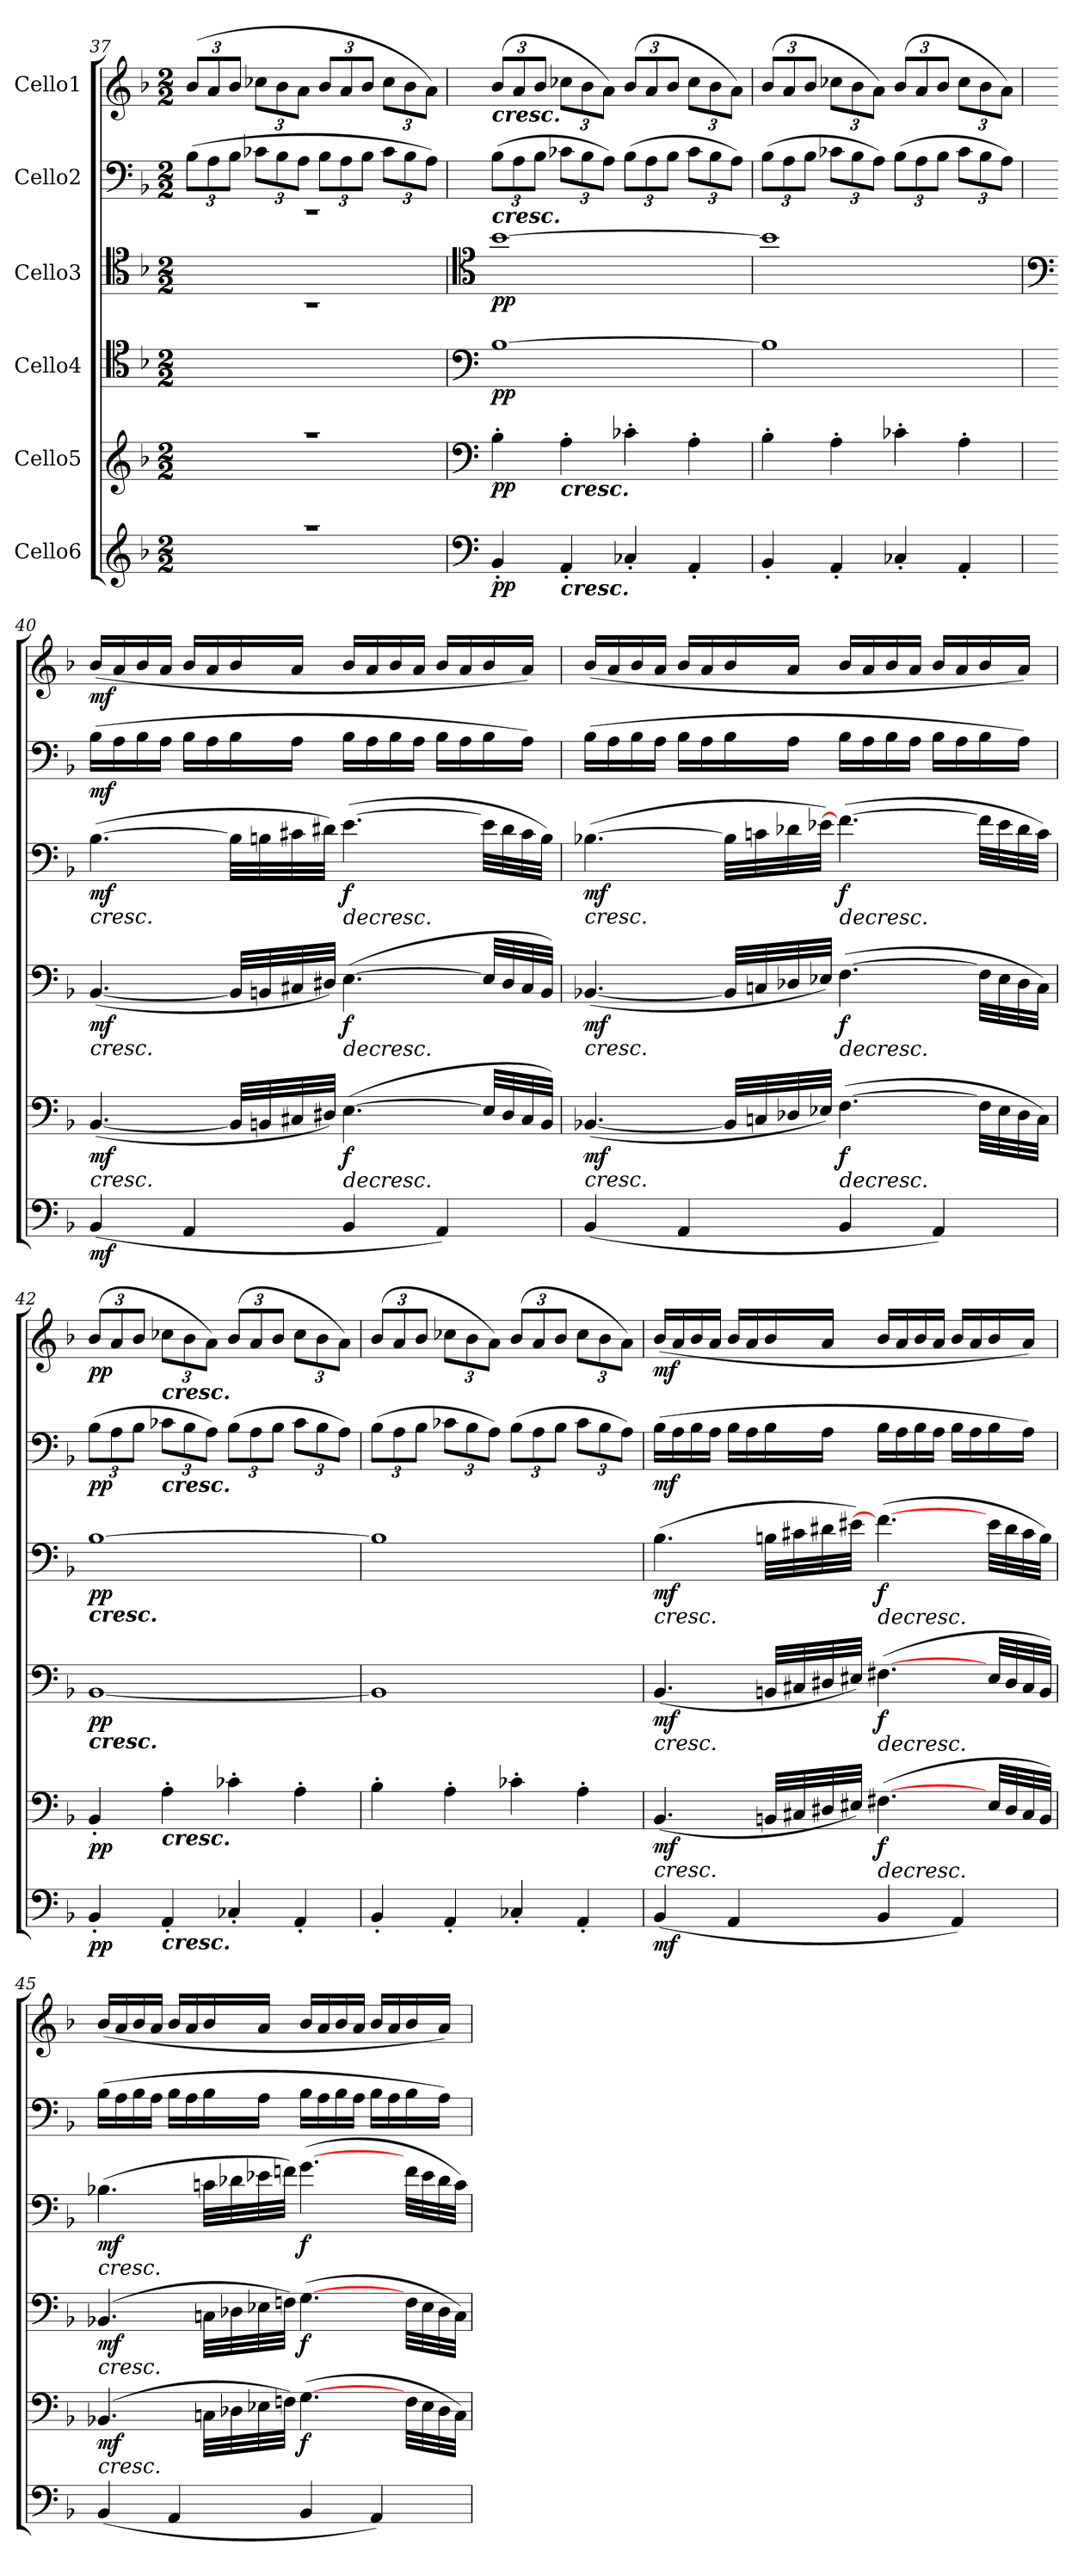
**kern	**dynam	**kern	**dynam	**kern	**dynam	**kern	**dynam	**kern	**dynam	**kern	**dynam
*part6	*part6	*part5	*part5	*part4	*part4	*part3	*part3	*part2	*part2	*part1	*part1
*staff6	*staff6	*staff5	*staff5	*staff4	*staff4	*staff3	*staff3	*staff2	*staff2	*staff1	*staff1
*I"Cello6	*	*I"Cello5	*	*I"Cello4	*	*I"Cello3	*	*I"Cello2	*	*I"Cello1	*
*clefG2	*	*clefG2	*	*clefC4	*	*clefC4	*	*clefF4	*	*clefG2	*
*k[b-]	*	*k[b-]	*	*k[b-]	*	*k[b-]	*	*k[b-]	*	*k[b-]	*
*F:	*	*F:	*	*F:	*	*F:	*	*F:	*	*F:	*
*M2/2	*	*M2/2	*	*M2/2	*	*M2/2	*	*M2/2	*	*M2/2	*
=37	=37	=37	=37	=37	=37	=37	=37	=37	=37	=37	=37
*^	*	*^	*	*^	*	*^	*	*	*	*	*
*	*Xbrackettup	*	*	*Xbrackettup	*	*	*Xbrackettup	*	*	*Xbrackettup	*	*Xbrackettup	*	*Xbrackettup	*
1r	(12b-\Lyy	.	1r	(12b-\Lyy	.	1r	(12b-\Lyy	.	1r	(12b-\Lyy	.	(12B-\L	.	(12b-/L	.
.	12a\yy	.	.	12a\yy	.	.	12a\yy	.	.	12a\yy	.	12A\	.	12a/	.
.	12b-\Jyy	.	.	12b-\Jyy	.	.	12b-\Jyy	.	.	12b-\Jyy	.	12B-\J	.	12b-/J	.
.	12cc-X\Lyy	.	.	12cc-X\Lyy	.	.	12cc-X\Lyy	.	.	12cc-X\Lyy	.	12c-X\L	.	12cc-X\L	.
.	12b-\yy	.	.	12b-\yy	.	.	12b-\yy	.	.	12b-\yy	.	12B-\	.	12b-\	.
.	12a\Jyy	.	.	12a\Jyy	.	.	12a\Jyy	.	.	12a\Jyy	.	12A\J	.	12a\J	.
.	12b-\Lyy	.	.	12b-\Lyy	.	.	12b-\Lyy	.	.	12b-\Lyy	.	12B-\L	.	12b-/L	.
.	12a\yy	.	.	12a\yy	.	.	12a\yy	.	.	12a\yy	.	12A\	.	12a/	.
.	12b-\Jyy	.	.	12b-\Jyy	.	.	12b-\Jyy	.	.	12b-\Jyy	.	12B-\J	.	12b-/J	.
.	12cc-\Lyy	.	.	12cc-\Lyy	.	.	12cc-\Lyy	.	.	12cc-\Lyy	.	12c-\L	.	12cc-\L	.
.	12b-\yy	.	.	12b-\yy	.	.	12b-\yy	.	.	12b-\yy	.	12B-\	.	12b-\	.
.	12a\Jyy)	.	.	12a\Jyy)	.	.	12a\Jyy)	.	.	12a\Jyy)	.	12A\J)	.	12a\J)	.
*v	*v	*	*	*	*	*v	*v	*	*v	*v	*	*	*	*	*
*	*	*v	*v	*	*	*	*	*	*	*	*	*
!!LO:LB:g=z
=38	=38	=38	=38	=38	=38	=38	=38	=38	=38	=38	=38
*clefF4	*	*clefF4	*	*clefF4	*	*clefC4	*	*	*	*	*
*^	*	*^	*	*^	*	*^	*	*	*	*	*
!	!	!	!	!	!	!	!	!	!	!	!	!	!	!LO:TX:b:Bi:t=cresc.	!
!	!	!	!	!	!	!	!	!	!	!	!	!LO:TX:b:Bi:t=cresc.	!	!	!
!	!	!	!	!	!	!	!	!	!LO:TX:b:Bi:t=cresc.	!	!	!	!	!	!
!	!	!	!	!	!	!LO:TX:b:Bi:t=cresc.	!	!	!	!	!	!	!	!	!
!	!	!LO:DY:b	!	!	!LO:DY:b	!	!	!LO:DY:b	!	!	!LO:DY:b	!	!	!	!
*v	*v	*	*	*	*	*v	*v	*	*v	*v	*	*	*	*	*
*	*	*v	*v	*	*	*	*	*	*	*	*	*
4BB-'/	pp	4B-'\	pp	[1B-	pp	[1b-	pp	(12B-\L	.	(12b-/L	.
.	.	.	.	.	.	.	.	12A\	.	12a/	.
.	.	.	.	.	.	.	.	12B-\J	.	12b-/J	.
!	!	!LO:TX:b:Bi:t=cresc.	!	!	!	!	!	!	!	!	!
!LO:TX:b:Bi:t=cresc.	!	!	!	!	!	!	!	!	!	!	!
4AA'/	.	4A'\	.	.	.	.	.	12c-X\L	.	12cc-X\L	.
.	.	.	.	.	.	.	.	12B-\	.	12b-\	.
.	.	.	.	.	.	.	.	12A\J)	.	12a\J)	.
4C-X'/	.	4c-X'\	.	.	.	.	.	(12B-\L	.	(12b-/L	.
.	.	.	.	.	.	.	.	12A\	.	12a/	.
.	.	.	.	.	.	.	.	12B-\J	.	12b-/J	.
4AA'/	.	4A'\	.	.	.	.	.	12c-\L	.	12cc-\L	.
.	.	.	.	.	.	.	.	12B-\	.	12b-\	.
.	.	.	.	.	.	.	.	12A\J)	.	12a\J)	.
=39	=39	=39	=39	=39	=39	=39	=39	=39	=39	=39	=39
4BB-'/	.	4B-'\	.	1B-]	.	1b-]	.	(12B-\L	.	(12b-/L	.
.	.	.	.	.	.	.	.	12A\	.	12a/	.
.	.	.	.	.	.	.	.	12B-\J	.	12b-/J	.
4AA'/	.	4A'\	.	.	.	.	.	12c-X\L	.	12cc-X\L	.
.	.	.	.	.	.	.	.	12B-\	.	12b-\	.
.	.	.	.	.	.	.	.	12A\J)	.	12a\J)	.
4C-X'/	.	4c-X'\	.	.	.	.	.	(12B-\L	.	(12b-/L	.
.	.	.	.	.	.	.	.	12A\	.	12a/	.
.	.	.	.	.	.	.	.	12B-\J	.	12b-/J	.
4AA'/	.	4A'\	.	.	.	.	.	12c-\L	.	12cc-\L	.
.	.	.	.	.	.	.	.	12B-\	.	12b-\	.
.	.	.	.	.	.	.	.	12A\J)	.	12a\J)	.
=40	=40	=40	=40	=40	=40	=40	=40	=40	=40	=40	=40
*	*	*	*	*	*	*clefF4	*	*	*	*	*
!	!LO:DY:b	!	!LO:HP:b	!	!LO:HP:b	!	!LO:HP:b	!	!	!	!
!	!	!	!LO:DY:n=1:b	!	!LO:DY:n=1:b	!	!LO:DY:n=1:b	!	!LO:DY:b	!	!LO:DY:b
(4BB-/	mf	([4.BB-/	< mf	([4.BB-/	< mf	([4.B-\	< mf	(16B-\LL	mf	(16b-/LL	mf
.	.	.	.	.	.	.	.	16A\	.	16a/	.
.	.	.	.	.	.	.	.	16B-\	.	16b-/	.
.	.	.	.	.	.	.	.	16A\JJ	.	16a/JJ	.
4AA/	.	.	.	.	.	.	.	16B-\LL	.	16b-/LL	.
.	.	.	.	.	.	.	.	16A\	.	16a/	.
.	.	32BB-/LLL]	.	32BB-/LLL]	.	32B-\LLL]	.	16B-\	.	16b-/	.
.	.	32BBn/	.	32BBn/	.	32Bn\	.	.	.	.	.
.	.	32C#X/	.	32C#X/	.	32c#X\	.	16A\JJ	.	16a/JJ	.
.	.	32D#X/JJJ)	.	32D#X/JJJ)	.	32d#X\JJJ)	.	.	.	.	.
!	!	!	!LO:HP:b	!	!LO:HP:b	!	!LO:HP:b	!	!	!	!
!	!	!	!LO:DY:n=2:b	!	!LO:DY:n=2:b	!	!LO:DY:n=2:b	!	!	!	!
4BB-/	.	([4.E\	> f	([4.E\	> f	([4.e\	> f	16B-\LL	.	16b-/LL	.
.	.	.	.	.	.	.	.	16A\	.	16a/	.
.	.	.	.	.	.	.	.	16B-\	.	16b-/	.
.	.	.	.	.	.	.	.	16A\JJ	.	16a/JJ	.
4AA/)	.	.	.	.	.	.	.	16B-\LL	.	16b-/LL	.
.	.	.	.	.	.	.	.	16A\	.	16a/	.
.	.	32E/LLL]	.	32E/LLL]	.	32e\LLL]	.	16B-\	.	16b-/	.
.	.	32D#/	.	32D#/	.	32d#\	.	.	.	.	.
.	.	32C#/	.	32C#/	.	32c#\	.	16A\JJ)	.	16a/JJ)	.
.	.	32BB/JJJ)	[	32BB/JJJ)	[	32B\JJJ)	[	.	.	.	.
!!LO:PB:g=z
=41	=41	=41	=41	=41	=41	=41	=41	=41	=41	=41	=41
!	!	!	!LO:HP:b	!	!LO:HP:b	!	!LO:HP:b	!	!	!	!
!	!	!	!LO:DY:n=1:b	!	!LO:DY:n=1:b	!	!LO:DY:n=1:b	!	!	!	!
(4BB-/	.	([4.BB-X/	< mf	([4.BB-X/	< mf	([4.B-X\	< mf	(16B-\LL	.	(16b-/LL	.
.	.	.	.	.	.	.	.	16A\	.	16a/	.
.	.	.	.	.	.	.	.	16B-\	.	16b-/	.
.	.	.	.	.	.	.	.	16A\JJ	.	16a/JJ	.
4AA/	.	.	.	.	.	.	.	16B-\LL	.	16b-/LL	.
.	.	.	.	.	.	.	.	16A\	.	16a/	.
.	.	32BB-/LLL]	.	32BB-/LLL]	.	32B-\LLL]	.	16B-\	.	16b-/	.
.	.	32Cn/	.	32Cn/	.	32cn\	.	.	.	.	.
.	.	32D-X/	.	32D-X/	.	32d-X\	.	16A\JJ	.	16a/JJ	.
.	.	32E-X/JJJ)	.	32E-X/JJJ)	.	32e-X\JJJ)	.	.	.	.	.
!	!	!	!LO:HP:n=1:b	!	!LO:HP:n=1:b	!	!LO:HP:n=1:b	!	!	!	!
!	!	!	!LO:DY:n=2:b	!	!LO:DY:n=2:b	!	!LO:DY:n=2:b	!	!	!	!
4BB-/	.	([4.F\	] > f	([4.F\	] > f	(4.f\_	] > f	16B-\LL	.	16b-/LL	.
.	.	.	.	.	.	.	.	16A\	.	16a/	.
.	.	.	.	.	.	.	.	16B-\	.	16b-/	.
.	.	.	.	.	.	.	.	16A\JJ	.	16a/JJ	.
4AA/)	.	.	.	.	.	.	.	16B-\LL	.	16b-/LL	.
.	.	.	.	.	.	.	.	16A\	.	16a/	.
.	.	32F\LLL]	.	32F\LLL]	.	32f\LLL]	.	16B-\	.	16b-/	.
.	.	32E-\	.	32E-\	.	32e-\	.	.	.	.	.
.	.	32D-\	.	32D-\	.	32d-\	.	16A\JJ)	.	16a/JJ)	.
.	.	32C\JJJ)	[	32C\JJJ)	[	32c\JJJ)	[	.	.	.	.
=42	=42	=42	=42	=42	=42	=42	=42	=42	=42	=42	=42
!	!	!	!	!	!	!LO:TX:b:Bi:t=cresc.	!	!	!	!	!
!	!	!	!	!LO:TX:b:Bi:t=cresc.	!	!	!	!	!	!	!
!	!LO:DY:b	!	!LO:DY:b	!	!LO:DY:b	!	!LO:DY:b	!	!LO:DY:b	!	!LO:DY:b
4BB-'/	pp	4BB-'/	pp	[1BB-	pp	[1B-	pp	(12B-\L	pp	(12b-/L	pp
.	.	.	.	.	.	.	.	12A\	.	12a/	.
.	.	.	.	.	.	.	.	12B-\J	.	12b-/J	.
!	!	!	!	!	!	!	!	!	!	!LO:TX:b:Bi:t=cresc.	!
!	!	!	!	!	!	!	!	!LO:TX:b:Bi:t=cresc.	!	!	!
!	!	!LO:TX:b:Bi:t=cresc.	!	!	!	!	!	!	!	!	!
!LO:TX:b:Bi:t=cresc.	!	!	!	!	!	!	!	!	!	!	!
4AA'/	.	4A'\	.	.	.	.	.	12c-X\L	.	12cc-X\L	.
.	.	.	.	.	.	.	.	12B-\	.	12b-\	.
.	.	.	.	.	.	.	.	12A\J)	.	12a\J)	.
4C-X'/	.	4c-X'\	.	.	.	.	.	(12B-\L	.	(12b-/L	.
.	.	.	.	.	.	.	.	12A\	.	12a/	.
.	.	.	.	.	.	.	.	12B-\J	.	12b-/J	.
4AA'/	.	4A'\	.	.	.	.	.	12c-\L	.	12cc-\L	.
.	.	.	.	.	.	.	.	12B-\	.	12b-\	.
.	.	.	.	.	.	.	.	12A\J)	.	12a\J)	.
=43	=43	=43	=43	=43	=43	=43	=43	=43	=43	=43	=43
4BB-'/	.	4B-'\	.	1BB-]	.	1B-]	.	(12B-\L	.	(12b-/L	.
.	.	.	.	.	.	.	.	12A\	.	12a/	.
.	.	.	.	.	.	.	.	12B-\J	.	12b-/J	.
4AA'/	.	4A'\	.	.	.	.	.	12c-X\L	.	12cc-X\L	.
.	.	.	.	.	.	.	.	12B-\	.	12b-\	.
.	.	.	.	.	.	.	.	12A\J)	.	12a\J)	.
4C-X'/	.	4c-X'\	.	.	.	.	.	(12B-\L	.	(12b-/L	.
.	.	.	.	.	.	.	.	12A\	.	12a/	.
.	.	.	.	.	.	.	.	12B-\J	.	12b-/J	.
4AA'/	.	4A'\	.	.	.	.	.	12c-\L	.	12cc-\L	.
.	.	.	.	.	.	.	.	12B-\	.	12b-\	.
.	.	.	.	.	.	.	.	12A\J)	.	12a\J)	.
!!LO:PB:g=z
=44	=44	=44	=44	=44	=44	=44	=44	=44	=44	=44	=44
!	!LO:DY:b	!	!LO:HP:b	!	!LO:HP:b	!	!LO:HP:b	!	!	!	!
!	!	!	!LO:DY:n=1:b	!	!LO:DY:n=1:b	!	!LO:DY:n=1:b	!	!LO:DY:b	!	!LO:DY:b
(4BB-/	mf	(4.BB-/	< mf	(4.BB-/	< mf	(4.B-\	< mf	(16B-\LL	mf	(16b-/LL	mf
.	.	.	.	.	.	.	.	16A\	.	16a/	.
.	.	.	.	.	.	.	.	16B-\	.	16b-/	.
.	.	.	.	.	.	.	.	16A\JJ	.	16a/JJ	.
4AA/	.	.	.	.	.	.	.	16B-\LL	.	16b-/LL	.
.	.	.	.	.	.	.	.	16A\	.	16a/	.
.	.	32BBn/LLL	.	32BBn/LLL	.	32Bn\LLL	.	16B-\	.	16b-/	.
.	.	32C#X/	.	32C#X/	.	32c#X\	.	.	.	.	.
.	.	32D#X/	.	32D#X/	.	32d#X\	.	16A\JJ	.	16a/JJ	.
.	.	32E#X/JJJ)	.	32E#X/JJJ)	.	32e#X\JJJ)	.	.	.	.	.
!	!	!	!LO:HP:n=1:b	!	!LO:HP:n=1:b	!	!LO:HP:n=1:b	!	!	!	!
!	!	!	!LO:DY:n=2:b	!	!LO:DY:n=2:b	!	!LO:DY:n=2:b	!	!	!	!
4BB-/	.	([4.F#X\	] > f	([4.F#X\	] > f	(4.f#\_	] > f	16B-\LL	.	16b-/LL	.
.	.	.	.	.	.	.	.	16A\	.	16a/	.
.	.	.	.	.	.	.	.	16B-\	.	16b-/	.
.	.	.	.	.	.	.	.	16A\JJ	.	16a/JJ	.
4AA/)	.	.	.	.	.	.	.	16B-\LL	.	16b-/LL	.
.	.	.	.	.	.	.	.	16A\	.	16a/	.
.	.	32E#/LLL	.	32E#/LLL	.	32e#\LLL	.	16B-\	.	16b-/	.
.	.	32D#/	.	32D#/	.	32d#\	.	.	.	.	.
.	.	32C#/	.	32C#/	.	32c#\	.	16A\JJ)	.	16a/JJ)	.
.	.	32BB/JJJ)	[	32BB/JJJ)	[	32B\JJJ)	[	.	.	.	.
=45	=45	=45	=45	=45	=45	=45	=45	=45	=45	=45	=45
!	!	!	!LO:HP:b	!	!LO:HP:b	!	!LO:HP:b	!	!	!	!
!	!	!	!LO:DY:n=1:b	!	!LO:DY:n=1:b	!	!LO:DY:n=1:b	!	!	!	!
(4BB-/	.	(4.BB-X/	< mf	(4.BB-X/	< mf	(4.B-X\	< mf	(16B-\LL	.	(16b-/LL	.
.	.	.	.	.	.	.	.	16A\	.	16a/	.
.	.	.	.	.	.	.	.	16B-\	.	16b-/	.
.	.	.	.	.	.	.	.	16A\JJ	.	16a/JJ	.
4AA/	.	.	.	.	.	.	.	16B-\LL	.	16b-/LL	.
.	.	.	.	.	.	.	.	16A\	.	16a/	.
.	.	32Cn\LLL	.	32Cn\LLL	.	32cn\LLL	.	16B-\	.	16b-/	.
.	.	32D-X\	.	32D-X\	.	32d-X\	.	.	.	.	.
.	.	32E-X\	.	32E-X\	.	32e-X\	.	16A\JJ	.	16a/JJ	.
.	.	32Fn\JJJ)	.	32Fn\JJJ)	.	32fn\JJJ)	.	.	.	.	.
!	!	!	!LO:DY:n=2:b	!	!LO:DY:n=2:b	!	!LO:DY:n=2:b	!	!	!	!
4BB-/	.	([4.G\	] f	([4.G\	] f	([4.g\	] f	16B-\LL	.	16b-/LL	.
.	.	.	.	.	.	.	.	16A\	.	16a/	.
.	.	.	.	.	.	.	.	16B-\	.	16b-/	.
.	.	.	.	.	.	.	.	16A\JJ	.	16a/JJ	.
4AA/)	.	.	.	.	.	.	.	16B-\LL	.	16b-/LL	.
.	.	.	.	.	.	.	.	16A\	.	16a/	.
.	.	32F\LLL	.	32F\LLL	.	32f\LLL	.	16B-\	.	16b-/	.
.	.	32E-\	.	32E-\	.	32e-\	.	.	.	.	.
.	.	32D-\	.	32D-\	.	32d-\	.	16A\JJ)	.	16a/JJ)	.
.	.	32C\JJJ)	[	32C\JJJ)	[	32c\JJJ)	[	.	.	.	.
=	=	=	=	=	=	=	=	=	=	=	=
*-	*-	*-	*-	*-	*-	*-	*-	*-	*-	*-	*-
